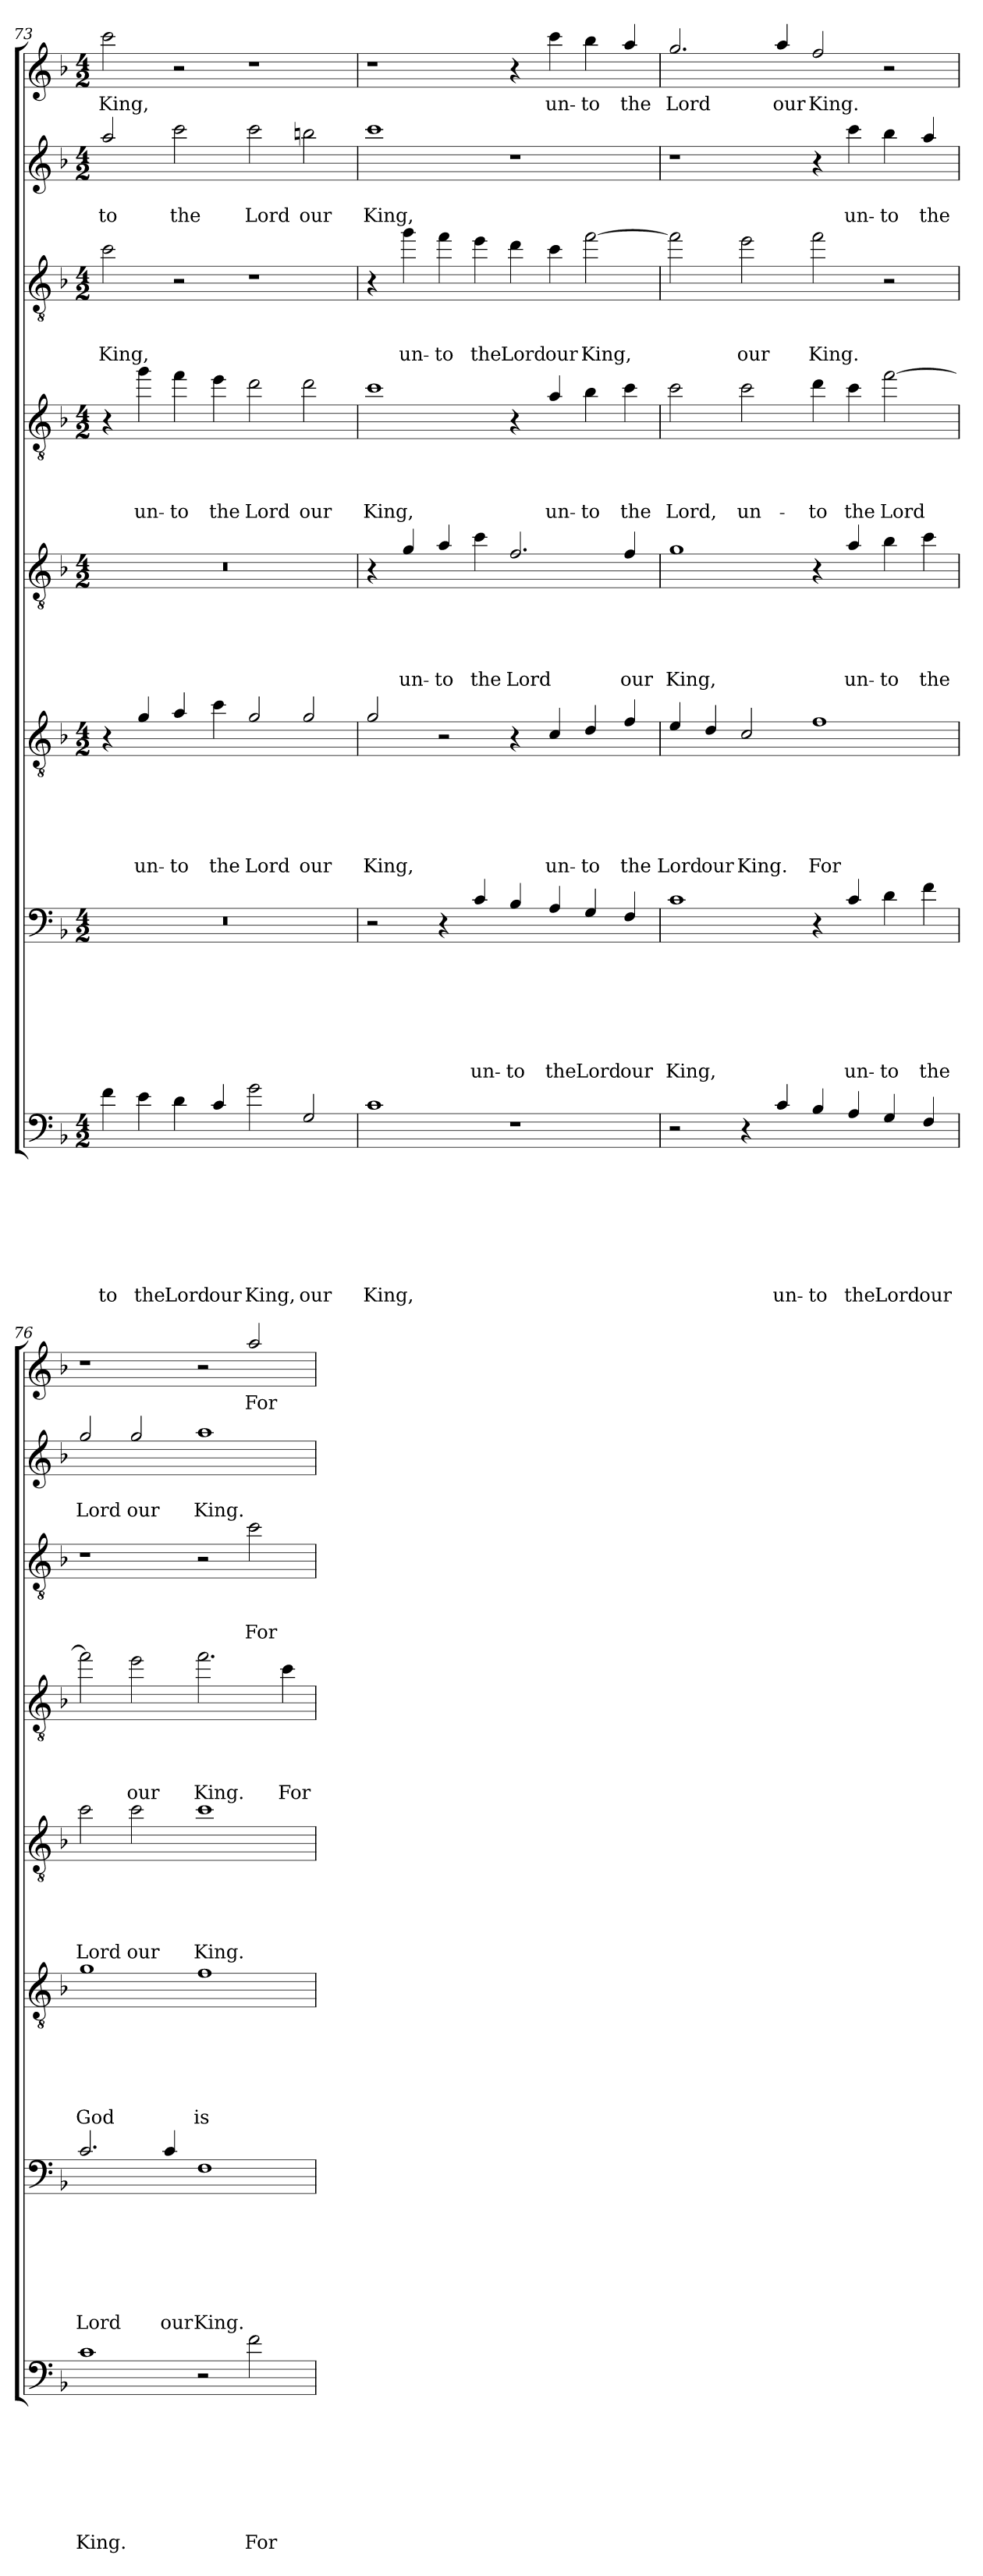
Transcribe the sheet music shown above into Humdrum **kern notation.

**kern	**text	**text	**text	**text	**text	**text	**text	**text	**kern	**text	**text	**text	**text	**text	**text	**text	**kern	**text	**text	**text	**text	**text	**text	**kern	**text	**text	**text	**text	**text	**kern	**text	**text	**text	**text	**kern	**text	**text	**text	**kern	**text	**text	**kern	**text
*part8	*part8	*part8	*part8	*part8	*part8	*part8	*part8	*part8	*part7	*part7	*part7	*part7	*part7	*part7	*part7	*part7	*part6	*part6	*part6	*part6	*part6	*part6	*part6	*part5	*part5	*part5	*part5	*part5	*part5	*part4	*part4	*part4	*part4	*part4	*part3	*part3	*part3	*part3	*part2	*part2	*part2	*part1	*part1
*staff8	*staff8	*staff8	*staff8	*staff8	*staff8	*staff8	*staff8	*staff8	*staff7	*staff7	*staff7	*staff7	*staff7	*staff7	*staff7	*staff7	*staff6	*staff6	*staff6	*staff6	*staff6	*staff6	*staff6	*staff5	*staff5	*staff5	*staff5	*staff5	*staff5	*staff4	*staff4	*staff4	*staff4	*staff4	*staff3	*staff3	*staff3	*staff3	*staff2	*staff2	*staff2	*staff1	*staff1
*clefF4	*	*	*	*	*	*	*	*	*clefF4	*	*	*	*	*	*	*	*clefGv2	*	*	*	*	*	*	*clefGv2	*	*	*	*	*	*clefGv2	*	*	*	*	*clefGv2	*	*	*	*clefG2	*	*	*clefG2	*
*ITrd8c14	*	*	*	*	*	*	*	*	*ITrd8c14	*	*	*	*	*	*	*	*ITrd8c14	*	*	*	*	*	*	*ITrd8c14	*	*	*	*	*	*ITrd8c14	*	*	*	*	*ITrd8c14	*	*	*	*ITrd8c14	*	*	*ITrd8c14	*
*k[b-]	*	*	*	*	*	*	*	*	*k[b-]	*	*	*	*	*	*	*	*k[b-]	*	*	*	*	*	*	*k[b-]	*	*	*	*	*	*k[b-]	*	*	*	*	*k[b-]	*	*	*	*k[b-]	*	*	*k[b-]	*
*F:	*	*	*	*	*	*	*	*	*F:	*	*	*	*	*	*	*	*F:	*	*	*	*	*	*	*F:	*	*	*	*	*	*F:	*	*	*	*	*F:	*	*	*	*F:	*	*	*F:	*
*M4/2	*	*	*	*	*	*	*	*	*M4/2	*	*	*	*	*	*	*	*M4/2	*	*	*	*	*	*	*M4/2	*	*	*	*	*	*M4/2	*	*	*	*	*M4/2	*	*	*	*M4/2	*	*	*M4/2	*
=73	=73	=73	=73	=73	=73	=73	=73	=73	=73	=73	=73	=73	=73	=73	=73	=73	=73	=73	=73	=73	=73	=73	=73	=73	=73	=73	=73	=73	=73	=73	=73	=73	=73	=73	=73	=73	=73	=73	=73	=73	=73	=73	=73
4F\	.	.	.	.	.	.	.	-to	0r	.	.	.	.	.	.	.	4r	.	.	.	.	.	.	0r	.	.	.	.	.	4r	.	.	.	.	2c\	.	.	King,	2a/	.	-to	2cc\	King,
4E\	.	.	.	.	.	.	.	the	.	.	.	.	.	.	.	.	4G/	.	.	.	.	.	un-	.	.	.	.	.	.	4g\	.	.	.	un-	.	.	.	.	.	.	.	.	.
4D\	.	.	.	.	.	.	.	Lord	.	.	.	.	.	.	.	.	4A/	.	.	.	.	.	-to	.	.	.	.	.	.	4f\	.	.	.	-to	2r	.	.	.	2cc\	.	the	2r	.
4C/	.	.	.	.	.	.	.	our	.	.	.	.	.	.	.	.	4c\	.	.	.	.	.	the	.	.	.	.	.	.	4e\	.	.	.	the	.	.	.	.	.	.	.	.	.
2G\	.	.	.	.	.	.	.	King,	.	.	.	.	.	.	.	.	2G/	.	.	.	.	.	Lord	.	.	.	.	.	.	2d\	.	.	.	Lord	1r	.	.	.	2cc\	.	Lord	1r	.
2GG/	.	.	.	.	.	.	.	our	.	.	.	.	.	.	.	.	2G/	.	.	.	.	.	our	.	.	.	.	.	.	2d\	.	.	.	our	.	.	.	.	2bn\	.	our	.	.
!!LO:LB:g=z
=74	=74	=74	=74	=74	=74	=74	=74	=74	=74	=74	=74	=74	=74	=74	=74	=74	=74	=74	=74	=74	=74	=74	=74	=74	=74	=74	=74	=74	=74	=74	=74	=74	=74	=74	=74	=74	=74	=74	=74	=74	=74	=74	=74
1C	.	.	.	.	.	.	.	King,	2r	.	.	.	.	.	.	.	2G/	.	.	.	.	.	King,	4r	.	.	.	.	.	1c	.	.	.	King,	4r	.	.	.	1cc	.	King,	1r	.
.	.	.	.	.	.	.	.	.	.	.	.	.	.	.	.	.	.	.	.	.	.	.	.	4G/	.	.	.	.	un-	.	.	.	.	.	4g\	.	.	un-	.	.	.	.	.
.	.	.	.	.	.	.	.	.	4r	.	.	.	.	.	.	.	2r	.	.	.	.	.	.	4A/	.	.	.	.	-to	.	.	.	.	.	4f\	.	.	-to	.	.	.	.	.
.	.	.	.	.	.	.	.	.	4C/	.	.	.	.	.	.	un-	.	.	.	.	.	.	.	4c\	.	.	.	.	the	.	.	.	.	.	4e\	.	.	the	.	.	.	.	.
1r	.	.	.	.	.	.	.	.	4BB-/	.	.	.	.	.	.	-to	4r	.	.	.	.	.	.	2.F/	.	.	.	.	Lord	4r	.	.	.	.	4d\	.	.	Lord	1r	.	.	4r	.
.	.	.	.	.	.	.	.	.	4AA/	.	.	.	.	.	.	the	4C/	.	.	.	.	.	un-	.	.	.	.	.	.	4A/	.	.	.	un-	4c\	.	.	our	.	.	.	4cc\	un-
.	.	.	.	.	.	.	.	.	4GG/	.	.	.	.	.	.	Lord	4D/	.	.	.	.	.	-to	.	.	.	.	.	.	4B-\	.	.	.	-to	[2f\	.	.	King,	.	.	.	4b-\	-to
.	.	.	.	.	.	.	.	.	4FF/	.	.	.	.	.	.	our	4F/	.	.	.	.	.	the	4F/	.	.	.	.	our	4c\	.	.	.	the	.	.	.	.	.	.	.	4a/	the
=75	=75	=75	=75	=75	=75	=75	=75	=75	=75	=75	=75	=75	=75	=75	=75	=75	=75	=75	=75	=75	=75	=75	=75	=75	=75	=75	=75	=75	=75	=75	=75	=75	=75	=75	=75	=75	=75	=75	=75	=75	=75	=75	=75
2r	.	.	.	.	.	.	.	.	1C	.	.	.	.	.	.	King,	4E/	.	.	.	.	.	Lord	1G	.	.	.	.	King,	2c\	.	.	.	Lord,	2f\]	.	.	.	1r	.	.	2.g/	Lord
.	.	.	.	.	.	.	.	.	.	.	.	.	.	.	.	.	4D/	.	.	.	.	.	our	.	.	.	.	.	.	.	.	.	.	.	.	.	.	.	.	.	.	.	.
4r	.	.	.	.	.	.	.	.	.	.	.	.	.	.	.	.	2C/	.	.	.	.	.	King.	.	.	.	.	.	.	2c\	.	.	.	un-	2e\	.	.	our	.	.	.	.	.
4C/	.	.	.	.	.	.	.	un-	.	.	.	.	.	.	.	.	.	.	.	.	.	.	.	.	.	.	.	.	.	.	.	.	.	.	.	.	.	.	.	.	.	4a/	our
4BB-/	.	.	.	.	.	.	.	-to	4r	.	.	.	.	.	.	.	1F	.	.	.	.	.	For	4r	.	.	.	.	.	4d\	.	.	.	-to	2f\	.	.	King.	4r	.	.	2f/	King.
4AA/	.	.	.	.	.	.	.	the	4C/	.	.	.	.	.	.	un-	.	.	.	.	.	.	.	4A/	.	.	.	.	un-	4c\	.	.	.	the	.	.	.	.	4cc\	.	un-	.	.
4GG/	.	.	.	.	.	.	.	Lord	4D\	.	.	.	.	.	.	-to	.	.	.	.	.	.	.	4B-\	.	.	.	.	-to	[2f\	.	.	.	Lord	2r	.	.	.	4b-\	.	-to	2r	.
4FF/	.	.	.	.	.	.	.	our	4F\	.	.	.	.	.	.	the	.	.	.	.	.	.	.	4c\	.	.	.	.	the	.	.	.	.	.	.	.	.	.	4a/	.	the	.	.
=76	=76	=76	=76	=76	=76	=76	=76	=76	=76	=76	=76	=76	=76	=76	=76	=76	=76	=76	=76	=76	=76	=76	=76	=76	=76	=76	=76	=76	=76	=76	=76	=76	=76	=76	=76	=76	=76	=76	=76	=76	=76	=76	=76
1C	.	.	.	.	.	.	.	King.	2.C/	.	.	.	.	.	.	Lord	1G	.	.	.	.	.	God	2c\	.	.	.	.	Lord	2f\]	.	.	.	.	1r	.	.	.	2g/	.	Lord	1r	.
.	.	.	.	.	.	.	.	.	.	.	.	.	.	.	.	.	.	.	.	.	.	.	.	2c\	.	.	.	.	our	2e\	.	.	.	our	.	.	.	.	2g/	.	our	.	.
.	.	.	.	.	.	.	.	.	4C/	.	.	.	.	.	.	our	.	.	.	.	.	.	.	.	.	.	.	.	.	.	.	.	.	.	.	.	.	.	.	.	.	.	.
2r	.	.	.	.	.	.	.	.	1FF	.	.	.	.	.	.	King.	1F	.	.	.	.	.	is	1c	.	.	.	.	King.	2.f\	.	.	.	King.	2r	.	.	.	1a	.	King.	2r	.
2F\	.	.	.	.	.	.	.	For	.	.	.	.	.	.	.	.	.	.	.	.	.	.	.	.	.	.	.	.	.	.	.	.	.	.	2c\	.	.	For	.	.	.	2a/	For
.	.	.	.	.	.	.	.	.	.	.	.	.	.	.	.	.	.	.	.	.	.	.	.	.	.	.	.	.	.	4c\	.	.	.	For	.	.	.	.	.	.	.	.	.
=	=	=	=	=	=	=	=	=	=	=	=	=	=	=	=	=	=	=	=	=	=	=	=	=	=	=	=	=	=	=	=	=	=	=	=	=	=	=	=	=	=	=	=
*-	*-	*-	*-	*-	*-	*-	*-	*-	*-	*-	*-	*-	*-	*-	*-	*-	*-	*-	*-	*-	*-	*-	*-	*-	*-	*-	*-	*-	*-	*-	*-	*-	*-	*-	*-	*-	*-	*-	*-	*-	*-	*-	*-
